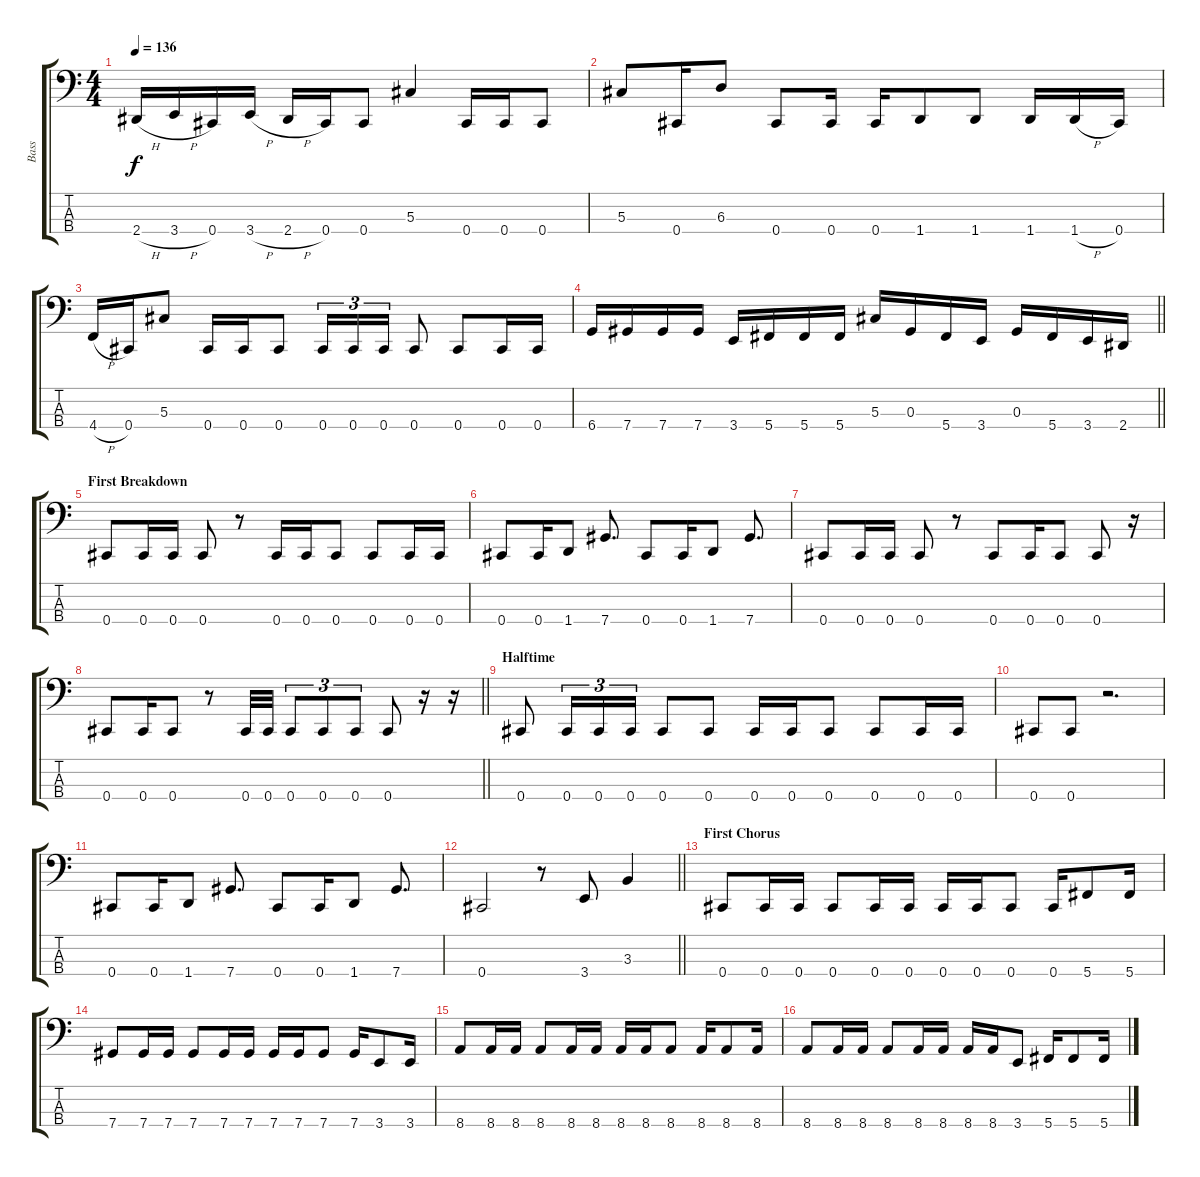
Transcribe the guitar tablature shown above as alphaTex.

\track ("Bass" "Bass") {instrument electricbassfinger}
\staff {score tabs}
\tuning (Gb2 Db2 Ab1 Db1) {hide}
\ts (4 4)
\tempo 136
\clef f4
\ks c
2.4{h}.16{dy f} 3.4{h}.16 0.4.16 3.4{h}.16 2.4{h}.16 0.4.16 0.4.8 5.3.4 0.4.16 0.4.16 0.4.8 |
5.3.8 0.4.16 6.3.8 0.4.8 0.4.16 0.4.16 1.4.8 1.4.8 1.4.16 1.4{h}.16 0.4.16 |
4.4{h}.16 0.4.16 5.3.8 0.4.16 0.4.16 0.4.8 0.4.16{tu (3 2)} 0.4.16{tu (3 2)} 0.4.16{tu (3 2)} 0.4.8 0.4.8 0.4.16 0.4.16 |
\barLineRight lightlight
6.4.16 7.4.16 7.4.16 7.4.16 3.4.16 5.4.16 5.4.16 5.4.16 5.3.16 0.3.16 5.4.16 3.4.16 0.3.16 5.4.16 3.4.16 2.4.16 |
\section ("" "First Breakdown")
0.4.8 0.4.16 0.4.16 0.4.8 r.8 0.4.16 0.4.16 0.4.8 0.4.8 0.4.16 0.4.16 |
0.4.8 0.4.16 1.4.8 7.4.8{d} 0.4.8 0.4.16 1.4.8 7.4.8{d} |
0.4.8 0.4.16 0.4.16 0.4.8 r.8 0.4.8 0.4.16 0.4.8 0.4.8 r.16 |
\barLineRight lightlight
0.4.8 0.4.16 0.4.8 r.8 0.4.32 0.4.32 0.4.8{tu (3 2)} 0.4.8{tu (3 2)} 0.4.8{tu (3 2)} 0.4.8 r.16 r.16 |
\section ("" "Halftime")
0.4.8 0.4.16{tu (3 2)} 0.4.16{tu (3 2)} 0.4.16{tu (3 2)} 0.4.8 0.4.8 0.4.16 0.4.16 0.4.8 0.4.8 0.4.16 0.4.16 |
0.4.8 0.4.8 r.2{d} |
0.4.8 0.4.16 1.4.8 7.4.8{d} 0.4.8 0.4.16 1.4.8 7.4.8{d} |
\barLineRight lightlight
0.4.2 r.8 3.4.8 3.3.4 |
\section ("" "First Chorus")
0.4.8 0.4.16 0.4.16 0.4.8 0.4.16 0.4.16 0.4.16 0.4.16 0.4.8 0.4.16 5.4.8 5.4.16 |
7.4.8 7.4.16 7.4.16 7.4.8 7.4.16 7.4.16 7.4.16 7.4.16 7.4.8 7.4.16 3.4.8 3.4.16 |
8.4.8 8.4.16 8.4.16 8.4.8 8.4.16 8.4.16 8.4.16 8.4.16 8.4.8 8.4.16 8.4.8 8.4.16 |
8.4.8 8.4.16 8.4.16 8.4.8 8.4.16 8.4.16 8.4.16 8.4.16 3.4.8 5.4.16 5.4.8 5.4.16
